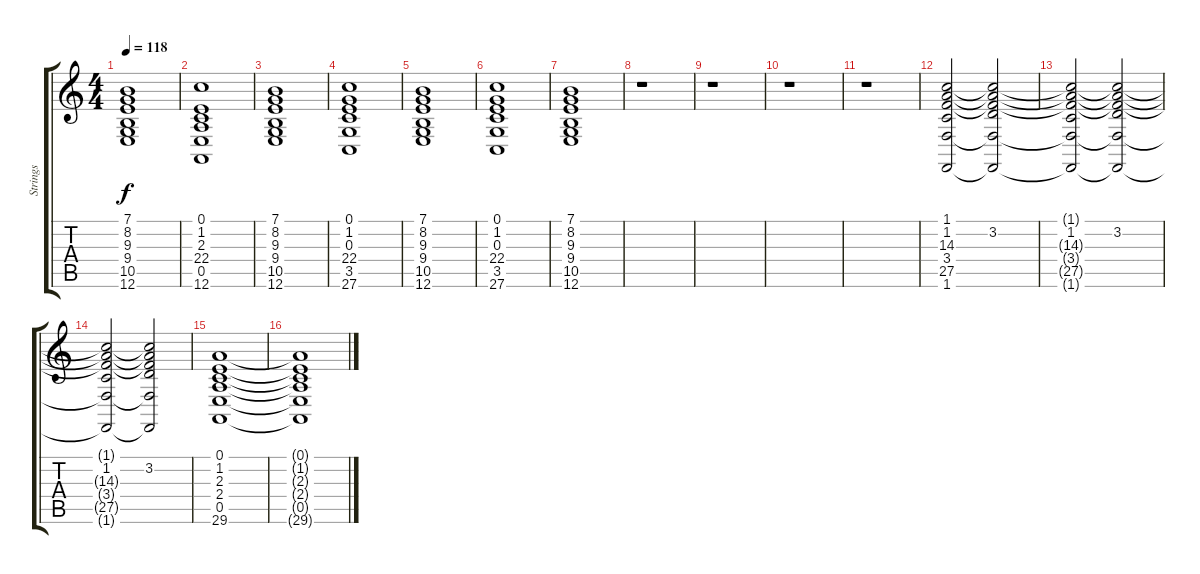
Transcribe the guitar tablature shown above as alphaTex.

\track ("Strings" "Strings") {instrument stringensemble2}
\staff {score tabs}
\tuning (E4 B3 G3 D3 A2 E2) {hide}
\ts (4 4)
\tempo 118
\clef g2
\ks c
(7.1 8.2 9.3 9.4 10.5 12.6).1{dy f} |
(0.1 1.2 2.3 22.4 0.5 12.6).1 |
(7.1 8.2 9.3 9.4 10.5 12.6).1 |
(0.1 1.2 0.3 22.4 3.5 27.6).1{volume 7} |
(7.1 8.2 9.3 9.4 10.5 12.6).1 |
(0.1 1.2 0.3 22.4 3.5 27.6).1 |
(7.1 8.2 9.3 9.4 10.5 12.6).1 |
r.1{volume 7} |
r.1 |
r.1 |
r.1 |
(1.1 1.2 14.3 3.4 27.5 1.6).2{volume 10} (1.1{t} 3.2 14.3{t} 3.4{t} 27.5{t} 1.6{t}).2 |
(1.1{t} 1.2 14.3{t} 3.4{t} 27.5{t} 1.6{t}).2{volume 10} (1.1{t} 3.2 14.3{t} 3.4{t} 27.5{t} 1.6{t}).2 |
(1.1{t} 1.2 14.3{t} 3.4{t} 27.5{t} 1.6{t}).2{volume 10} (1.1{t} 3.2 14.3{t} 3.4{t} 27.5{t} 1.6{t}).2 |
(0.1 1.2 2.3 2.4 0.5 29.6).1 |
(0.1{t} 1.2{t} 2.3{t} 2.4{t} 0.5{t} 29.6{t}).1
